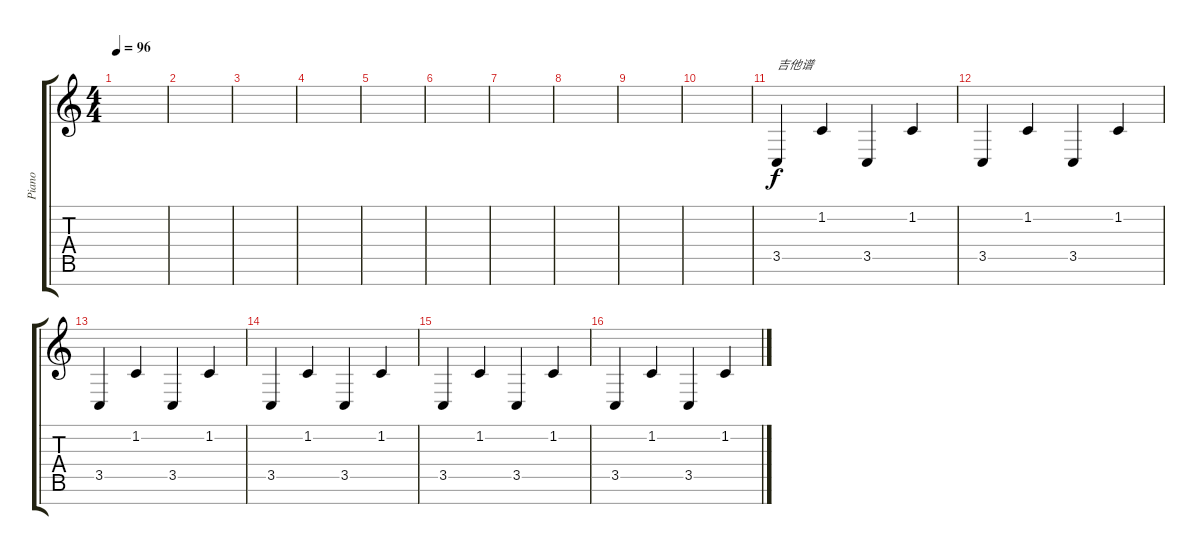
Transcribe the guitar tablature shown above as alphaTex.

\track ("Piano" "Piano") {instrument acousticgrandpiano}
\staff {score tabs}
\tuning (E4 B3 G3 D3 A2 E2 B1) {hide}
\ts (4 4)
\tempo 96
\clef g2
\ks c
|
|
|
|
|
|
|
|
|
|
3.5.4{txt "吉他谱"} 1.2.4 3.5.4 1.2.4 |
3.5.4 1.2.4 3.5.4 1.2.4 |
3.5.4 1.2.4 3.5.4 1.2.4 |
3.5.4 1.2.4 3.5.4 1.2.4 |
3.5.4 1.2.4 3.5.4 1.2.4 |
3.5.4 1.2.4 3.5.4 1.2.4
